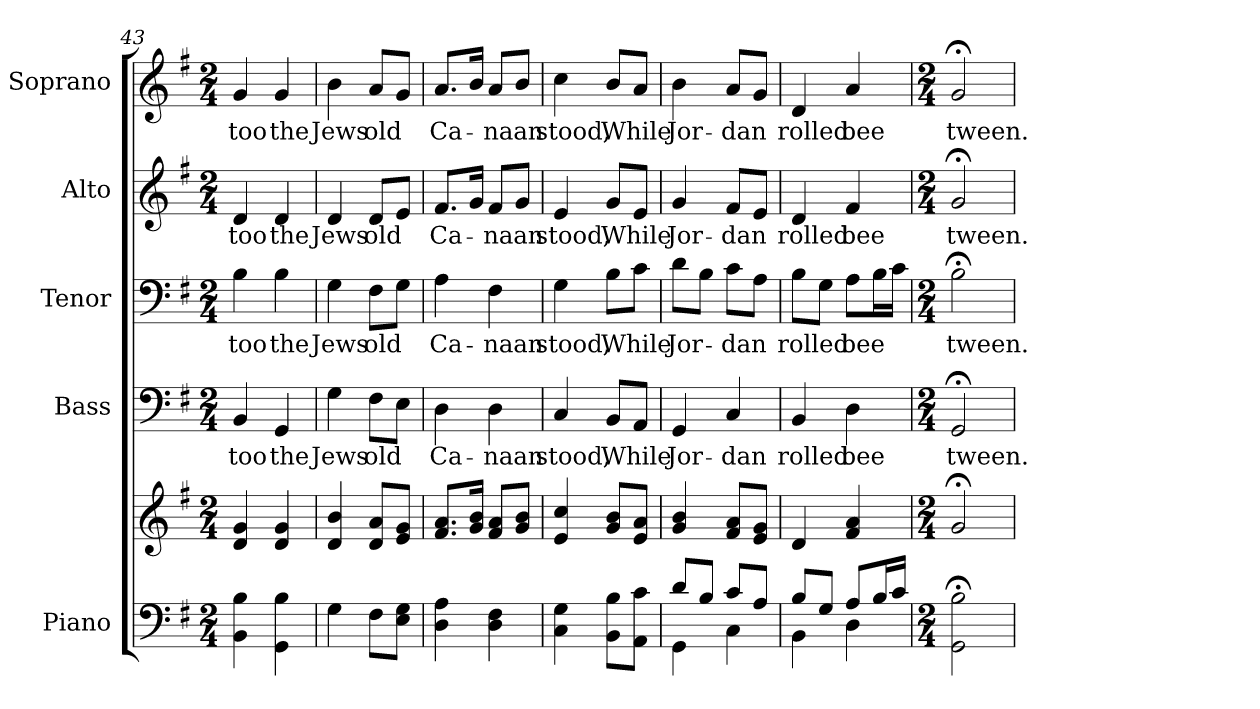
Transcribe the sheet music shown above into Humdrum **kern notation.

**kern	**kern	**kern	**text	**kern	**text	**kern	**text	**kern	**text
*part5	*part5	*part4	*part4	*part3	*part3	*part2	*part2	*part1	*part1
*staff6	*staff5	*staff4	*staff4	*staff3	*staff3	*staff2	*staff2	*staff1	*staff1
*I"Piano	*	*I"Bass	*	*I"Tenor	*	*I"Alto	*	*I"Soprano	*
*I'Pno.	*	*I'B.	*	*I'T.	*	*I'A.	*	*I'S.	*
*clefF4	*clefG2	*clefF4	*	*clefF4	*	*clefG2	*	*clefG2	*
*k[f#]	*k[f#]	*k[f#]	*	*k[f#]	*	*k[f#]	*	*k[f#]	*
*G:	*G:	*G:	*	*G:	*	*G:	*	*G:	*
*M2/4	*M2/4	*M2/4	*	*M2/4	*	*M2/4	*	*M2/4	*
=43	=43	=43	=43	=43	=43	=43	=43	=43	=43
!	!	!	!LO:LY:b:color=#000000	!	!	!	!	!	!
!	!	!	!	!	!LO:LY:b:color=#000000	!	!	!	!
!	!	!	!	!	!	!	!LO:LY:b:color=#000000	!	!
!	!	!	!	!	!	!	!	!	!LO:LY:b:color=#000000
4BBi\ 4Bi	4di/ 4gi	4BBi/	too	4Bi\	too	4di/	too	4gi/	too
!	!	!	!LO:LY:b:color=#000000	!	!	!	!	!	!
!	!	!	!	!	!LO:LY:b:color=#000000	!	!	!	!
!	!	!	!	!	!	!	!LO:LY:b:color=#000000	!	!
!	!	!	!	!	!	!	!	!	!LO:LY:b:color=#000000
4GGi\ 4Bi	4di/ 4gi	4GGi/	the	4Bi\	the	4di/	the	4gi/	the
=44	=44	=44	=44	=44	=44	=44	=44	=44	=44
!	!	!	!LO:LY:b:color=#000000	!	!	!	!	!	!
!	!	!	!	!	!LO:LY:b:color=#000000	!	!	!	!
!	!	!	!	!	!	!	!LO:LY:b:color=#000000	!	!
!	!	!	!	!	!	!	!	!	!LO:LY:b:color=#000000
4Gi\	4di/ 4bi	4Gi\	Jews	4Gi\	Jews	4di/	Jews	4bi\	Jews
!	!	!	!LO:LY:b:color=#000000	!	!	!	!	!	!
!	!	!	!	!	!LO:LY:b:color=#000000	!	!	!	!
!	!	!	!	!	!	!	!LO:LY:b:color=#000000	!	!
!	!	!	!	!	!	!	!	!	!LO:LY:b:color=#000000
8F#i\L	8di/ 8aiL	8F#i\L	old	8F#i\L	old	8di/L	old	8ai/L	old
8Ei\ 8GiJ	8ei/ 8giJ	8Ei\J	.	8Gi\J	.	8ei/J	.	8gi/J	.
=45	=45	=45	=45	=45	=45	=45	=45	=45	=45
!	!	!	!LO:LY:b:color=#000000	!	!	!	!	!	!
!	!	!	!	!	!LO:LY:b:color=#000000	!	!	!	!
!	!	!	!	!	!	!	!LO:LY:b:color=#000000	!	!
!	!	!	!	!	!	!	!	!	!LO:LY:b:color=#000000
4Di\ 4Ai	8.f#i/ 8.aiL	4Di\	Ca-	4Ai\	Ca-	8.f#i/L	Ca-	8.ai/L	Ca-
.	16gi/ 16biJk	.	.	.	.	16gi/Jk	.	16bi/Jk	.
!	!	!	!LO:LY:b:color=#000000	!	!	!	!	!	!
!	!	!	!	!	!LO:LY:b:color=#000000	!	!	!	!
!	!	!	!	!	!	!	!LO:LY:b:color=#000000	!	!
!	!	!	!	!	!	!	!	!	!LO:LY:b:color=#000000
4Di\ 4F#i	8f#i/ 8aiL	4Di\	-naan	4F#i\	-naan	8f#i/L	-naan	8ai/L	-naan
.	8gi/ 8biJ	.	.	.	.	8gi/J	.	8bi/J	.
!!LO:PB:g=z
=46	=46	=46	=46	=46	=46	=46	=46	=46	=46
!	!	!	!LO:LY:b:color=#000000	!	!	!	!	!	!
!	!	!	!	!	!LO:LY:b:color=#000000	!	!	!	!
!	!	!	!	!	!	!	!LO:LY:b:color=#000000	!	!
!	!	!	!	!	!	!	!	!	!LO:LY:b:color=#000000
4Ci\ 4Gi	4ei/ 4cci	4Ci/	stood,	4Gi\	stood,	4ei/	stood,	4cci\	stood,
!	!	!	!LO:LY:b:color=#000000	!	!	!	!	!	!
!	!	!	!	!	!LO:LY:b:color=#000000	!	!	!	!
!	!	!	!	!	!	!	!LO:LY:b:color=#000000	!	!
!	!	!	!	!	!	!	!	!	!LO:LY:b:color=#000000
8BBi\ 8BiL	8gi/ 8biL	8BBi/L	While	8Bi\L	While	8gi/L	While	8bi/L	While
8AAi\ 8ciJ	8ei/ 8aiJ	8AAi/J	.	8ci\J	.	8ei/J	.	8ai/J	.
=47	=47	=47	=47	=47	=47	=47	=47	=47	=47
*^	*	*	*	*	*	*	*	*	*
!	!	!	!	!LO:LY:b:color=#000000	!	!	!	!	!	!
!	!	!	!	!	!	!LO:LY:b:color=#000000	!	!	!	!
!	!	!	!	!	!	!	!	!LO:LY:b:color=#000000	!	!
!	!	!	!	!	!	!	!	!	!	!LO:LY:b:color=#000000
8di/L	4GGi\	4gi/ 4bi	4GGi/	Jor-	8di\L	Jor-	4gi/	Jor-	4bi\	Jor-
8Bi/J	.	.	.	.	8Bi\J	.	.	.	.	.
!	!	!	!	!LO:LY:b:color=#000000	!	!	!	!	!	!
!	!	!	!	!	!	!LO:LY:b:color=#000000	!	!	!	!
!	!	!	!	!	!	!	!	!LO:LY:b:color=#000000	!	!
!	!	!	!	!	!	!	!	!	!	!LO:LY:b:color=#000000
8ci/L	4Ci\	8f#i/ 8aiL	4Ci/	-dan	8ci\L	-dan	8f#i/L	-dan	8ai/L	-dan
8Ai/J	.	8ei/ 8giJ	.	.	8Ai\J	.	8ei/J	.	8gi/J	.
=48	=48	=48	=48	=48	=48	=48	=48	=48	=48	=48
!	!	!	!	!LO:LY:b:color=#000000	!	!	!	!	!	!
!	!	!	!	!	!	!LO:LY:b:color=#000000	!	!	!	!
!	!	!	!	!	!	!	!	!LO:LY:b:color=#000000	!	!
!	!	!	!	!	!	!	!	!	!	!LO:LY:b:color=#000000
8Bi/L	4BBi\	4di/	4BBi/	rolled	8Bi\L	rolled	4di/	rolled	4di/	rolled
8Gi/J	.	.	.	.	8Gi\J	.	.	.	.	.
!	!	!	!	!LO:LY:b:color=#000000	!	!	!	!	!	!
!	!	!	!	!	!	!LO:LY:b:color=#000000	!	!	!	!
!	!	!	!	!	!	!	!	!LO:LY:b:color=#000000	!	!
!	!	!	!	!	!	!	!	!	!	!LO:LY:b:color=#000000
8Ai/L	4Di\	4f#i/ 4ai	4Di\	bee	8Ai\L	bee	4f#i/	bee	4ai/	bee
16Bi/L	.	.	.	.	16Bi\L	.	.	.	.	.
16ci/JJ	.	.	.	.	16ci\JJ	.	.	.	.	.
=49	=49	=49	=49	=49	=49	=49	=49	=49	=49	=49
*M2/4	*	*M2/4	*M2/4	*	*M2/4	*	*M2/4	*	*M2/4	*
*	*	*^	*	*	*	*	*	*	*	*
!	!	!	!	!	!LO:LY:b:color=#000000	!	!	!	!	!	!
!	!	!	!	!	!	!	!LO:LY:b:color=#000000	!	!	!	!
!	!	!	!	!	!	!	!	!	!LO:LY:b:color=#000000	!	!
!	!	!	!	!	!	!	!	!	!	!	!LO:LY:b:color=#000000
2GGi\; 2Bi;	2ryy	2g;i/	2ryy	2GG;i/	tween.	2B;i\	tween.	2g;i/	tween.	2g;i/	tween.
*v	*v	*	*	*	*	*	*	*	*	*	*
*	*v	*v	*	*	*	*	*	*	*	*
=	=	=	=	=	=	=	=	=	=
*-	*-	*-	*-	*-	*-	*-	*-	*-	*-
